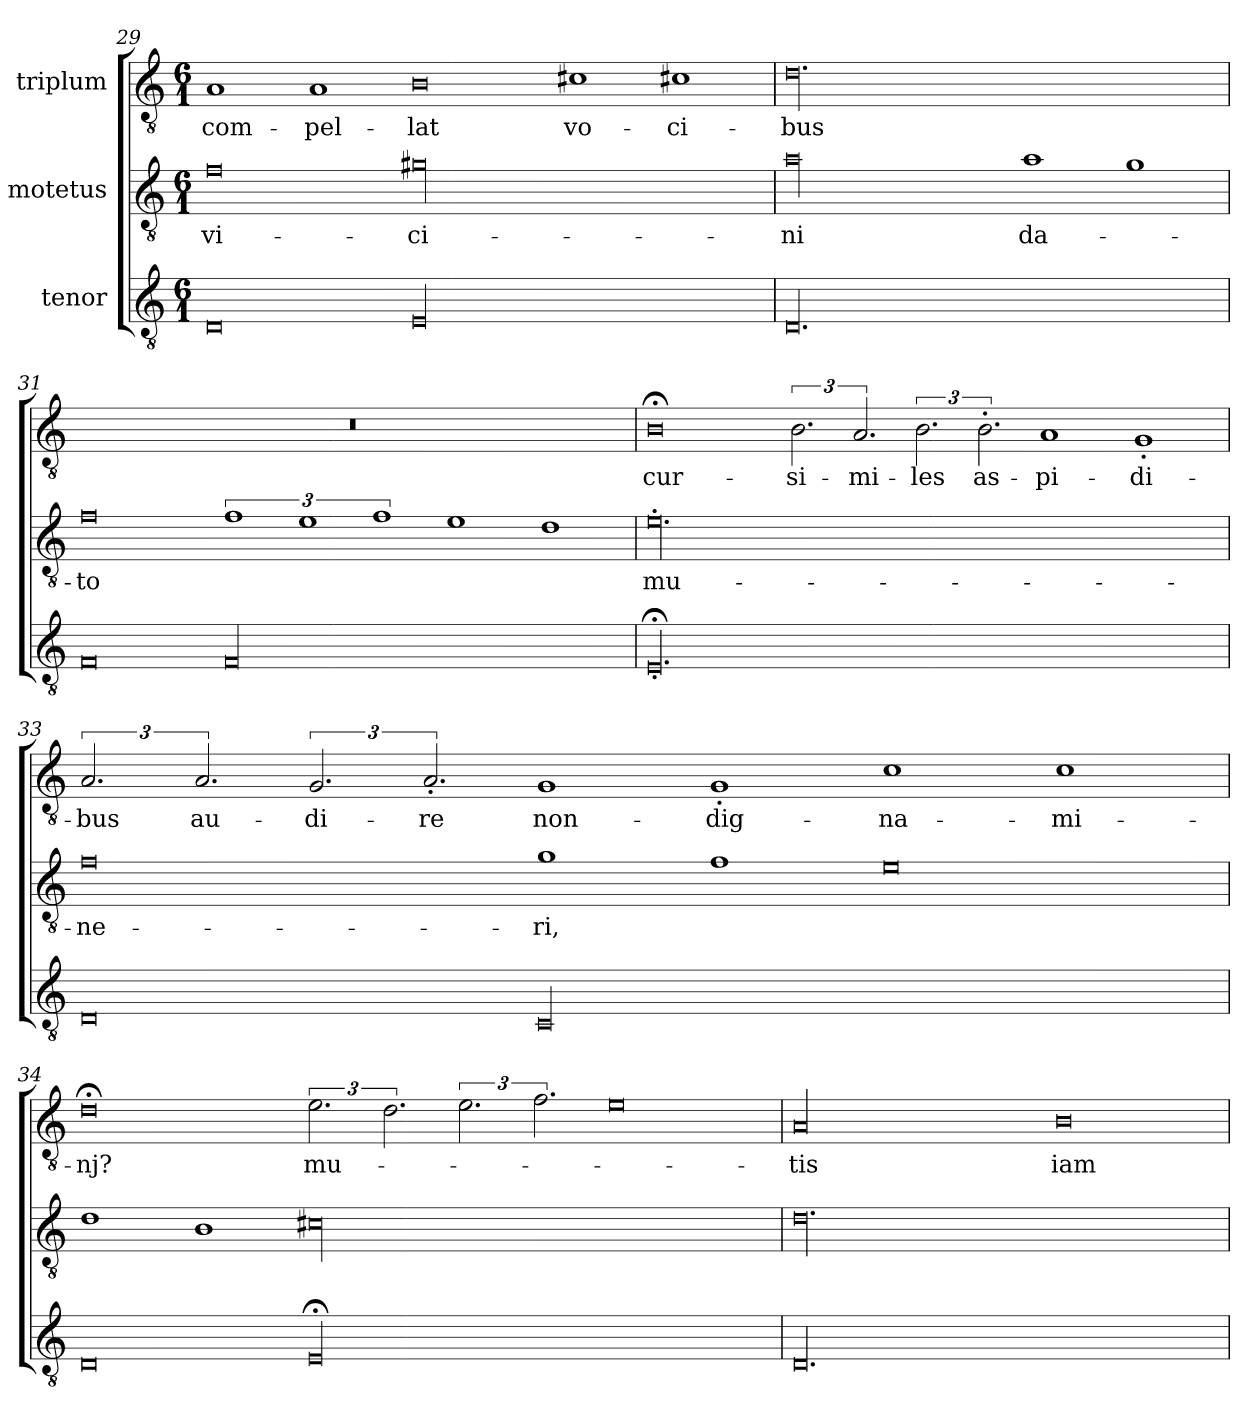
**kern	**kern	**text	**kern	**text
*part3	*part2	*part2	*part1	*part1
*staff3	*staff2	*staff2	*staff1	*staff1
*I"tenor	*I"motetus	*	*I"triplum	*
!!LO:PB:g=z
*clefGv2	*clefGv2	*	*clefGv2	*
*k[]	*k[]	*	*k[]	*
*C:	*C:	*	*C:	*
*M6/1	*M6/1	*	*M6/1	*
=29	=29	=29	=29	=29
0D/	0f\	vi-	1A/	com-
.	.	.	1A/	-pel-
00E/	00g#X\	-ci-	0B\	-lat
.	.	.	1c#X\	vo-
.	.	.	1c#X\	-ci-
=30	=30	=30	=30	=30
00.D/	00a\	-ni	00.d\	-bus
.	1a\	da-	.	.
.	1g\	.	.	.
=31	=31	=31	=31	=31
0F/	0f\	-to	00.r	.
00F/	3%2f\	.	.	.
.	3%2e\	.	.	.
.	3%2f\	.	.	.
.	1e\	.	.	.
.	1d\	.	.	.
=32	=32	=32	=32	=32
00.E;<'/	00.e'\	mu-	0B;<\	cur-
.	.	.	3.B\	si-
.	.	.	3.A/	-mi-
.	.	.	3.B\	-les
.	.	.	3.B'\	as-
.	.	.	1A/	-pi-
.	.	.	1G'/	-di-
=33	=33	=33	=33	=33
0D/	0f\	-ne-	3.A/	-bus
.	.	.	3.A/	au-
.	.	.	3.G/	-di-
.	.	.	3.A'/	-re
00C/	1g\	-ri,	1G/	non-
.	1f\	.	1G'/	dig-
.	0e\	.	1c\	-na-
.	.	.	1c\	-mi-
=34	=34	=34	=34	=34
0D/	1d\	.	0d;<\	-nj?
.	1B\	.	.	.
00E;</	00c#X\	.	3.e\	mu-
.	.	.	3.d\	.
.	.	.	3.e\	.
.	.	.	3.f\	.
.	.	.	0e\	.
=35	=35	=35	=35	=35
00.D/	00.d\	.	00A/	-tis
.	.	.	0B\	iam-
=	=	=	=	=
*-	*-	*-	*-	*-
